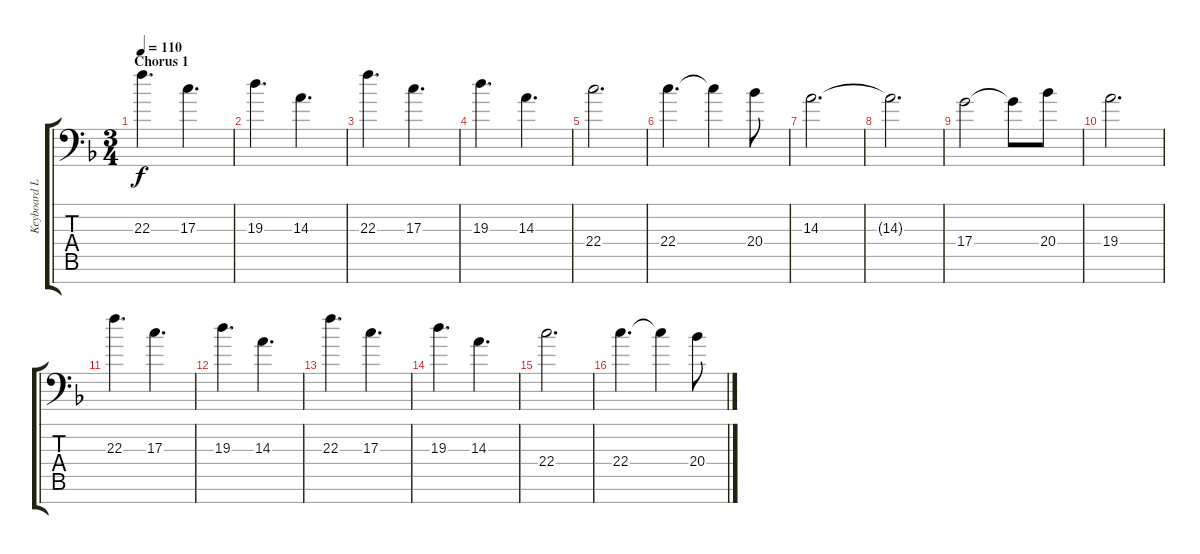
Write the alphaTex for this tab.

\track ("Keyboard Left Hand" "Keyboard L") {instrument stringensemble2}
\staff {score tabs}
\tuning (E4 B3 G3 D3 A2 D2 A1) {hide}
\ts (3 4)
\section ("" "Chorus 1")
\tempo 110
\clef f4
\ks dminor
22.3.4{d dy f} 17.3.4{d} |
19.3.4{d} 14.3.4{d} |
22.3.4{d} 17.3.4{d} |
19.3.4{d} 14.3.4{d} |
22.4.2{d} |
22.4.4{d} 22.4{t}.4 20.4.8 |
14.3.2{d} |
14.3{t}.2{d} |
17.4.2 17.4{t}.8 20.4.8 |
19.4.2{d} |
22.3.4{d} 17.3.4{d} |
19.3.4{d} 14.3.4{d} |
22.3.4{d} 17.3.4{d} |
19.3.4{d} 14.3.4{d} |
22.4.2{d} |
22.4.4{d} 22.4{t}.4 20.4.8
